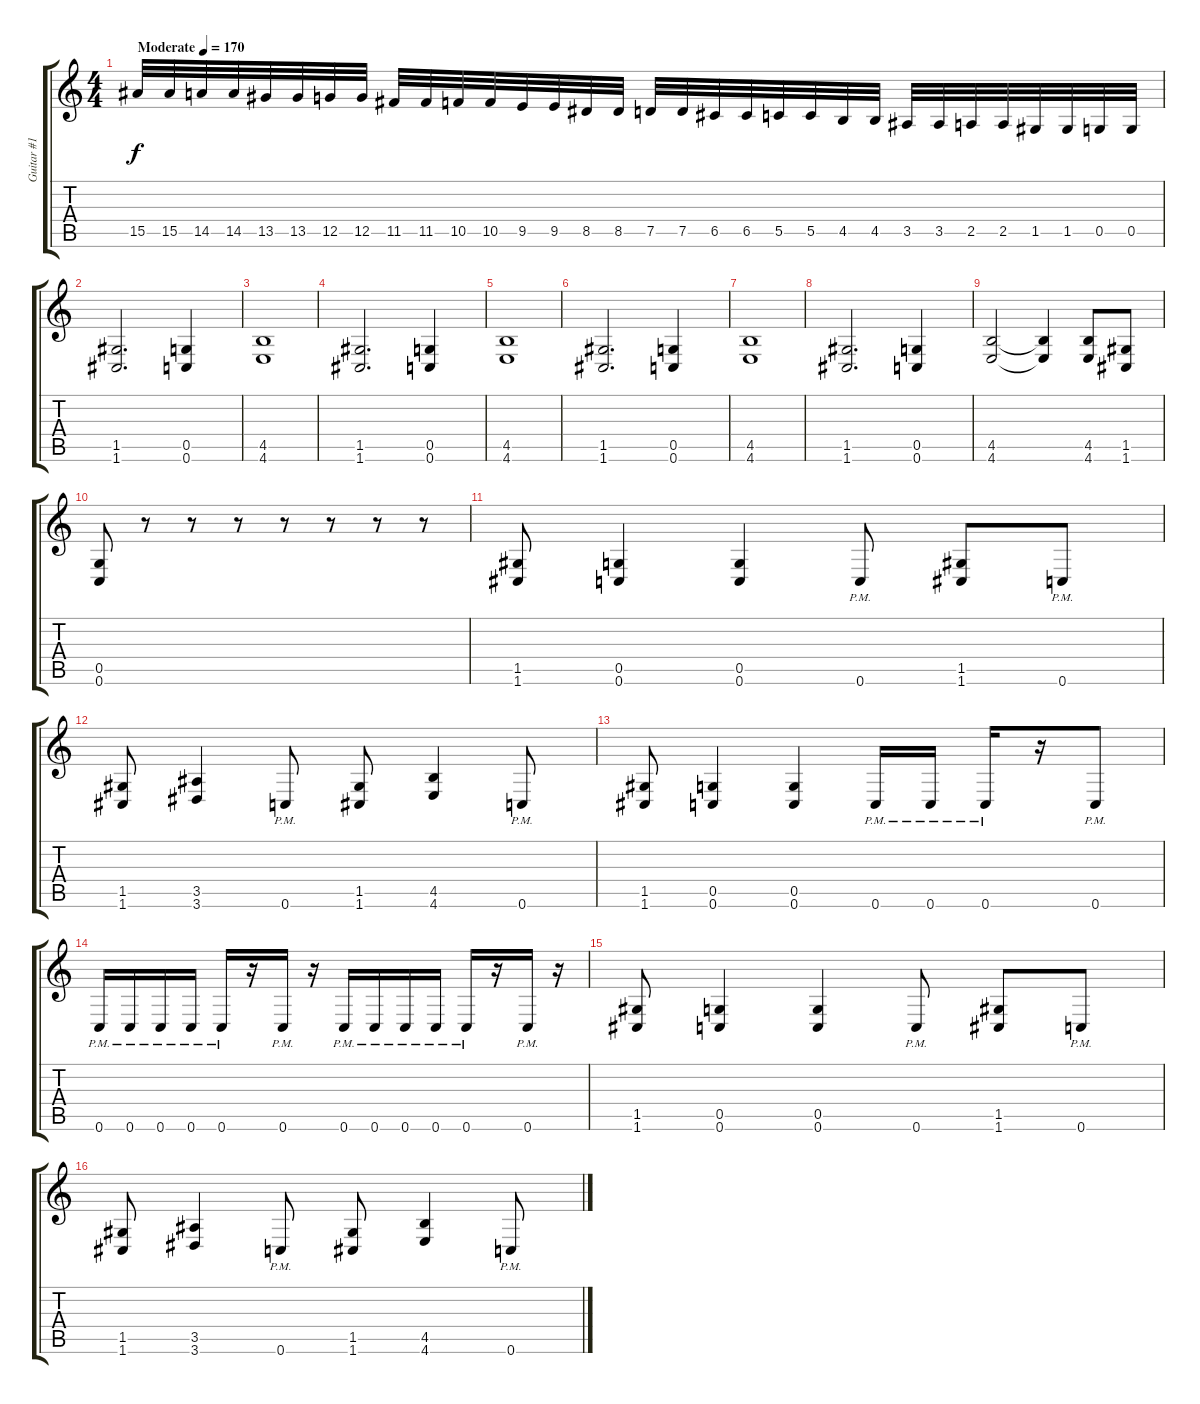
\track ("Guitar #1 [Rob McCarthy]" "Guitar #1 ") {instrument distortionguitar}
\staff {score tabs}
\tuning (D4 A3 F3 C3 G2 C2) {hide}
\ts (4 4)
\tempo (170 "Moderate")
\clef g2
\ks c
15.5.32{dy f instrument distortionguitar} 15.5.32 14.5.32 14.5.32 13.5.32 13.5.32 12.5.32 12.5.32 11.5.32 11.5.32 10.5.32 10.5.32 9.5.32 9.5.32 8.5.32 8.5.32 7.5.32 7.5.32 6.5.32 6.5.32 5.5.32 5.5.32 4.5.32 4.5.32 3.5.32 3.5.32 2.5.32 2.5.32 1.5.32 1.5.32 0.5.32 0.5.32 |
(1.5 1.6).2{d} (0.5 0.6).4 |
(4.5 4.6).1 |
(1.5 1.6).2{d} (0.5 0.6).4 |
(4.5 4.6).1 |
(1.5 1.6).2{d} (0.5 0.6).4 |
(4.5 4.6).1 |
(1.5 1.6).2{d} (0.5 0.6).4 |
(4.5 4.6).2 (4.5{t} 4.6{t}).4 (4.5 4.6).8 (1.5 1.6).8 |
(0.5 0.6).8 r.8 r.8 r.8 r.8 r.8 r.8 r.8 |
(1.5 1.6).8 (0.5 0.6).4 (0.5 0.6).4 0.6{pm}.8 (1.5 1.6).8 0.6{pm}.8 |
(1.5 1.6).8 (3.5 3.6).4 0.6{pm}.8 (1.5 1.6).8 (4.5 4.6).4 0.6{pm}.8 |
(1.5 1.6).8 (0.5 0.6).4 (0.5 0.6).4 0.6{pm}.16 0.6{pm}.16 0.6{pm}.16 r.16 0.6{pm}.8 |
0.6{pm}.16 0.6{pm}.16 0.6{pm}.16 0.6{pm}.16 0.6{pm}.16 r.16 0.6{pm}.16 r.16 0.6{pm}.16 0.6{pm}.16 0.6{pm}.16 0.6{pm}.16 0.6{pm}.16 r.16 0.6{pm}.16 r.16 |
(1.5 1.6).8 (0.5 0.6).4 (0.5 0.6).4 0.6{pm}.8 (1.5 1.6).8 0.6{pm}.8 |
(1.5 1.6).8 (3.5 3.6).4 0.6{pm}.8 (1.5 1.6).8 (4.5 4.6).4 0.6{pm}.8
